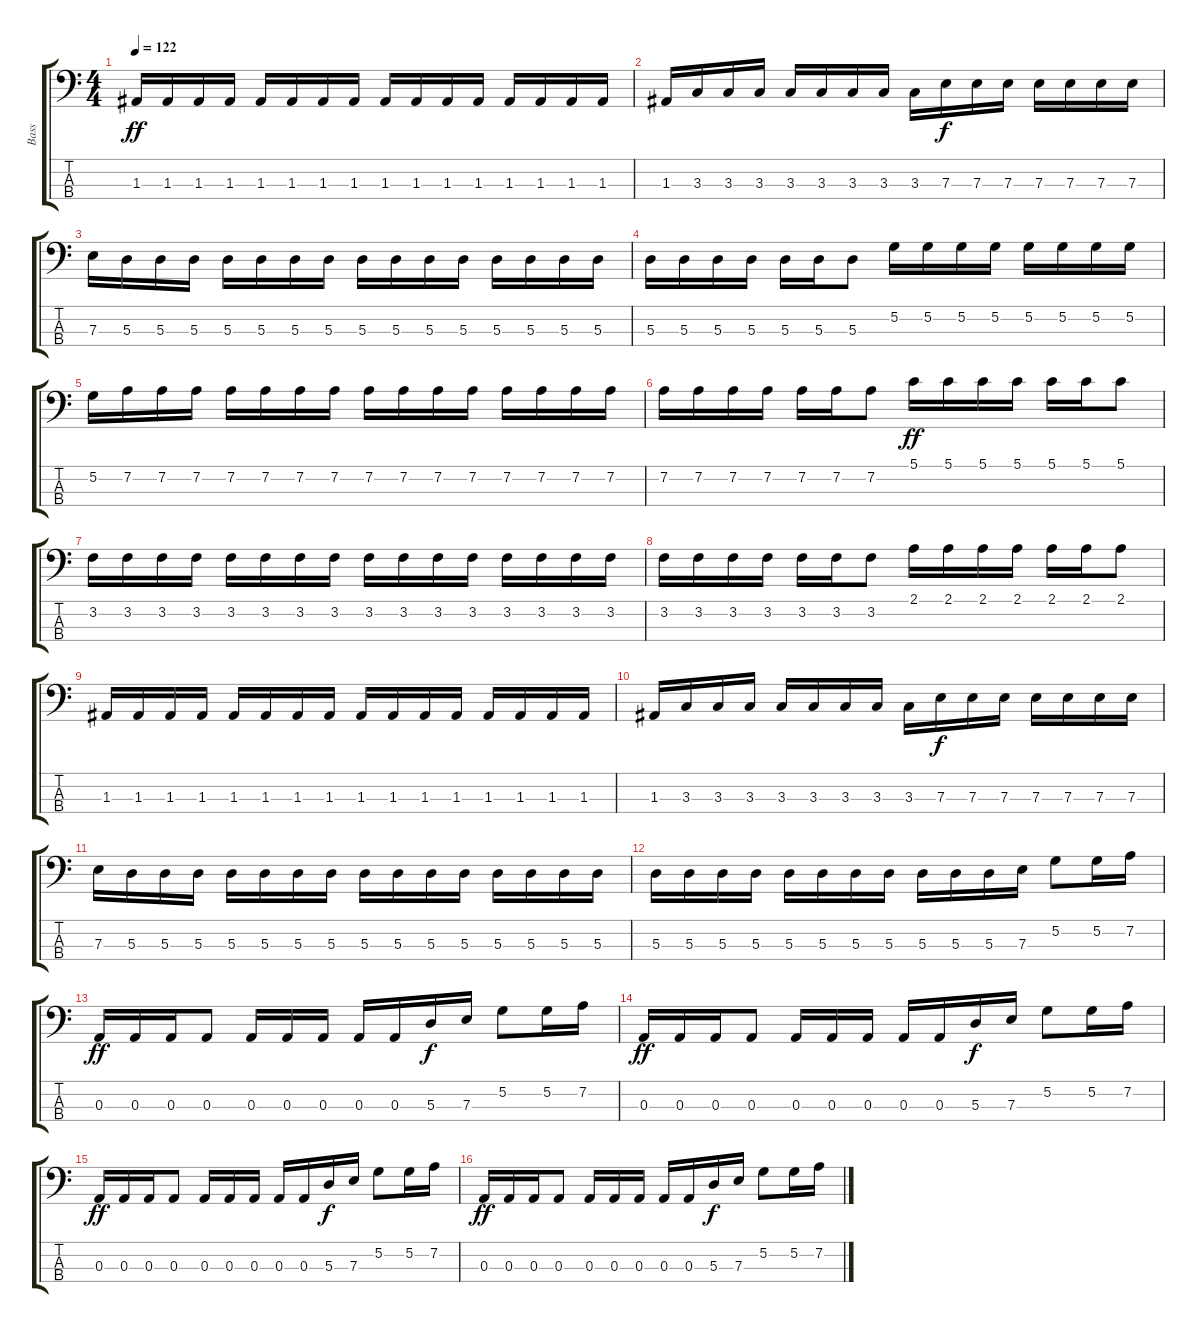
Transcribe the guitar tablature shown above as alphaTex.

\track ("Bass" "Bass") {instrument electricbasspick}
\staff {score tabs}
\tuning (G2 D2 A1 E1) {hide}
\ts (4 4)
\tempo 122
\clef f4
\ks c
1.3.16{dy ff} 1.3.16 1.3.16 1.3.16 1.3.16 1.3.16 1.3.16 1.3.16 1.3.16 1.3.16 1.3.16 1.3.16 1.3.16 1.3.16 1.3.16 1.3.16 |
1.3.16 3.3.16 3.3.16 3.3.16 3.3.16 3.3.16 3.3.16 3.3.16 3.3.16 7.3.16{dy f} 7.3.16 7.3.16 7.3.16 7.3.16 7.3.16 7.3.16 |
7.3.16 5.3.16 5.3.16 5.3.16 5.3.16 5.3.16 5.3.16 5.3.16 5.3.16 5.3.16 5.3.16 5.3.16 5.3.16 5.3.16 5.3.16 5.3.16 |
5.3.16 5.3.16 5.3.16 5.3.16 5.3.16 5.3.16 5.3.8 5.2.16 5.2.16 5.2.16 5.2.16 5.2.16 5.2.16 5.2.16 5.2.16 |
5.2.16 7.2.16 7.2.16 7.2.16 7.2.16 7.2.16 7.2.16 7.2.16 7.2.16 7.2.16 7.2.16 7.2.16 7.2.16 7.2.16 7.2.16 7.2.16 |
7.2.16 7.2.16 7.2.16 7.2.16 7.2.16 7.2.16 7.2.8 5.1.16{dy ff} 5.1.16 5.1.16 5.1.16 5.1.16 5.1.16 5.1.8 |
3.2.16 3.2.16 3.2.16 3.2.16 3.2.16 3.2.16 3.2.16 3.2.16 3.2.16 3.2.16 3.2.16 3.2.16 3.2.16 3.2.16 3.2.16 3.2.16 |
3.2.16 3.2.16 3.2.16 3.2.16 3.2.16 3.2.16 3.2.8 2.1.16 2.1.16 2.1.16 2.1.16 2.1.16 2.1.16 2.1.8 |
1.3.16 1.3.16 1.3.16 1.3.16 1.3.16 1.3.16 1.3.16 1.3.16 1.3.16 1.3.16 1.3.16 1.3.16 1.3.16 1.3.16 1.3.16 1.3.16 |
1.3.16 3.3.16 3.3.16 3.3.16 3.3.16 3.3.16 3.3.16 3.3.16 3.3.16 7.3.16{dy f} 7.3.16 7.3.16 7.3.16 7.3.16 7.3.16 7.3.16 |
7.3.16 5.3.16 5.3.16 5.3.16 5.3.16 5.3.16 5.3.16 5.3.16 5.3.16 5.3.16 5.3.16 5.3.16 5.3.16 5.3.16 5.3.16 5.3.16 |
5.3.16 5.3.16 5.3.16 5.3.16 5.3.16 5.3.16 5.3.16 5.3.16 5.3.16 5.3.16 5.3.16 7.3.16 5.2.8 5.2.16 7.2.16 |
0.3.16{dy ff} 0.3.16 0.3.16 0.3.8 0.3.16 0.3.16 0.3.16 0.3.16 0.3.16 5.3.16{dy f} 7.3.16 5.2.8 5.2.16 7.2.16 |
0.3.16{dy ff} 0.3.16 0.3.16 0.3.8 0.3.16 0.3.16 0.3.16 0.3.16 0.3.16 5.3.16{dy f} 7.3.16 5.2.8 5.2.16 7.2.16 |
0.3.16{dy ff} 0.3.16 0.3.16 0.3.8 0.3.16 0.3.16 0.3.16 0.3.16 0.3.16 5.3.16{dy f} 7.3.16 5.2.8 5.2.16 7.2.16 |
0.3.16{dy ff} 0.3.16 0.3.16 0.3.8 0.3.16 0.3.16 0.3.16 0.3.16 0.3.16 5.3.16{dy f} 7.3.16 5.2.8 5.2.16 7.2.16
